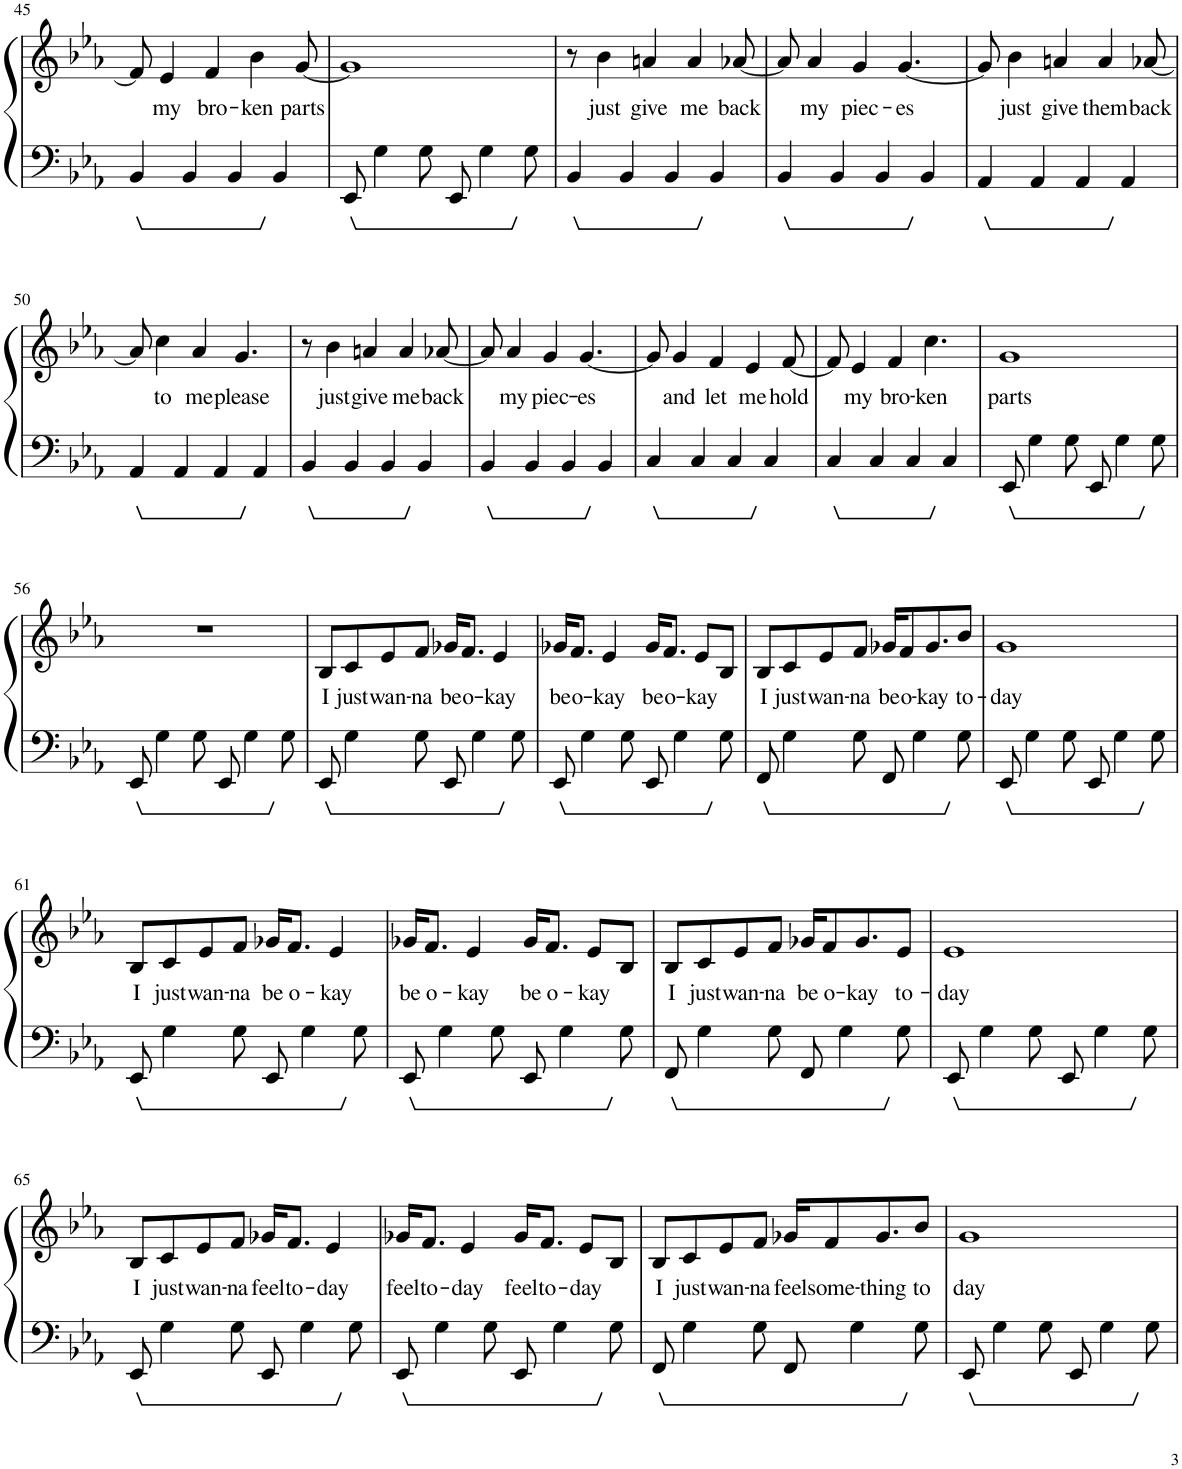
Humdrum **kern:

**kern	**kern	**text
*part1	*part1	*part1
*staff2	*staff1	*staff1
*I"Piano	*	*
*I'Pno.	*	*
!!LO:PB:g=z
*clefF4	*clefG2	*
*k[b-e-a-]	*k[b-e-a-]	*
*M4/4	*M4/4	*
=45	=45	=45
4BB-/	8f/]	.
!	!	!LO:LY:b
.	4e-/	my
4BB-/	.	.
!	!	!LO:LY:b
.	4f/	bro-
4BB-/	.	.
!	!	!LO:LY:b
.	4b-\	-ken
4BB-/	.	.
!	!	!LO:LY:b
.	[8g/	parts
=46	=46	=46
8EE-/	1g]	.
4G\	.	.
8G\	.	.
8EE-/	.	.
4G\	.	.
8G\	.	.
=47	=47	=47
4BB-/	8r	.
!	!	!LO:LY:b
.	4b-\	just
4BB-/	.	.
!	!	!LO:LY:b
.	4an/	give
4BB-/	.	.
!	!	!LO:LY:b
.	4a/	me
4BB-/	.	.
!	!	!LO:LY:b
.	[8a-X/	back
=48	=48	=48
4BB-/	8a-/]	.
!	!	!LO:LY:b
.	4a-/	my
4BB-/	.	.
!	!	!LO:LY:b
.	4g/	piec-
4BB-/	.	.
!	!	!LO:LY:b
.	[4.g/	-es
4BB-/	.	.
=49	=49	=49
4AA-/	8g/]	.
!	!	!LO:LY:b
.	4b-\	just
4AA-/	.	.
!	!	!LO:LY:b
.	4an/	give
4AA-/	.	.
!	!	!LO:LY:b
.	4a/	them
4AA-/	.	.
!	!	!LO:LY:b
.	[8a-X/	back
!!LO:LB:g=z
=50	=50	=50
4AA-/	8a-/]	.
!	!	!LO:LY:b
.	4cc\	to
4AA-/	.	.
!	!	!LO:LY:b
.	4a-/	me
4AA-/	.	.
!	!	!LO:LY:b
.	4.g/	please
4AA-/	.	.
=51	=51	=51
4BB-/	8r	.
!	!	!LO:LY:b
.	4b-\	just
4BB-/	.	.
!	!	!LO:LY:b
.	4an/	give
4BB-/	.	.
!	!	!LO:LY:b
.	4a/	me
4BB-/	.	.
!	!	!LO:LY:b
.	[8a-X/	back
=52	=52	=52
4BB-/	8a-/]	.
!	!	!LO:LY:b
.	4a-/	my
4BB-/	.	.
!	!	!LO:LY:b
.	4g/	piec-
4BB-/	.	.
!	!	!LO:LY:b
.	[4.g/	-es
4BB-/	.	.
=53	=53	=53
4C/	8g/]	.
!	!	!LO:LY:b
.	4g/	and
4C/	.	.
!	!	!LO:LY:b
.	4f/	let
4C/	.	.
!	!	!LO:LY:b
.	4e-/	me
4C/	.	.
!	!	!LO:LY:b
.	[8f/	hold
=54	=54	=54
4C/	8f/]	.
!	!	!LO:LY:b
.	4e-/	my
4C/	.	.
!	!	!LO:LY:b
.	4f/	bro-
4C/	.	.
!	!	!LO:LY:b
.	4.cc\	-ken
4C/	.	.
=55	=55	=55
!	!	!LO:LY:b
8EE-/	1g	parts
4G\	.	.
8G\	.	.
8EE-/	.	.
4G\	.	.
8G\	.	.
!!LO:LB:g=z
=56	=56	=56
8EE-/	1r	.
4G\	.	.
8G\	.	.
8EE-/	.	.
4G\	.	.
8G\	.	.
=57	=57	=57
!	!	!LO:LY:b
8EE-/	8B-/L	I
!	!	!LO:LY:b
4G\	8c/	just
!	!	!LO:LY:b
.	8e-/	wan-
!	!	!LO:LY:b
8G\	8f/J	-na
!	!	!LO:LY:b
8EE-/	16g-X/KL	be
!	!	!LO:LY:b
.	8.f/J	o-
4G\	.	.
!	!	!LO:LY:b
.	4e-/	-kay
8G\	.	.
=58	=58	=58
!	!	!LO:LY:b
8EE-/	16g-X/KL	be
!	!	!LO:LY:b
.	8.f/J	o-
4G\	.	.
!	!	!LO:LY:b
.	4e-/	-kay
8G\	.	.
!	!	!LO:LY:b
8EE-/	16g-/KL	be
!	!	!LO:LY:b
.	8.f/J	o-
4G\	.	.
!	!	!LO:LY:b
.	8e-/L	-kay
8G\	8B-/J	.
=59	=59	=59
!	!	!LO:LY:b
8FF/	8B-/L	I
!	!	!LO:LY:b
4G\	8c/	just
!	!	!LO:LY:b
.	8e-/	wan-
!	!	!LO:LY:b
8G\	8f/J	-na
!	!	!LO:LY:b
8FF/	16g-X/KL	be
!	!	!LO:LY:b
.	8f/	o-
4G\	.	.
!	!	!LO:LY:b
.	8.g-/	-kay
!	!	!LO:LY:b
8G\	8b-/J	to-
=60	=60	=60
!	!	!LO:LY:b
8EE-/	1g	-day
4G\	.	.
8G\	.	.
8EE-/	.	.
4G\	.	.
8G\	.	.
!!LO:LB:g=z
=61	=61	=61
!	!	!LO:LY:b
8EE-/	8B-/L	I
!	!	!LO:LY:b
4G\	8c/	just
!	!	!LO:LY:b
.	8e-/	wan-
!	!	!LO:LY:b
8G\	8f/J	-na
!	!	!LO:LY:b
8EE-/	16g-X/KL	be
!	!	!LO:LY:b
.	8.f/J	o-
4G\	.	.
!	!	!LO:LY:b
.	4e-/	-kay
8G\	.	.
=62	=62	=62
!	!	!LO:LY:b
8EE-/	16g-X/KL	be
!	!	!LO:LY:b
.	8.f/J	o-
4G\	.	.
!	!	!LO:LY:b
.	4e-/	-kay
8G\	.	.
!	!	!LO:LY:b
8EE-/	16g-/KL	be
!	!	!LO:LY:b
.	8.f/J	o-
4G\	.	.
!	!	!LO:LY:b
.	8e-/L	-kay
8G\	8B-/J	.
=63	=63	=63
!	!	!LO:LY:b
8FF/	8B-/L	I
!	!	!LO:LY:b
4G\	8c/	just
!	!	!LO:LY:b
.	8e-/	wan-
!	!	!LO:LY:b
8G\	8f/J	-na
!	!	!LO:LY:b
8FF/	16g-X/KL	be
!	!	!LO:LY:b
.	8f/	o-
4G\	.	.
!	!	!LO:LY:b
.	8.g-/	-kay
!	!	!LO:LY:b
8G\	8e-/J	to-
=64	=64	=64
!	!	!LO:LY:b
8EE-/	1e-	-day
4G\	.	.
8G\	.	.
8EE-/	.	.
4G\	.	.
8G\	.	.
!!LO:LB:g=z
=65	=65	=65
!	!	!LO:LY:b
8EE-/	8B-/L	I
!	!	!LO:LY:b
4G\	8c/	just
!	!	!LO:LY:b
.	8e-/	wan-
!	!	!LO:LY:b
8G\	8f/J	-na
!	!	!LO:LY:b
8EE-/	16g-X/KL	feel
!	!	!LO:LY:b
.	8.f/J	to-
4G\	.	.
!	!	!LO:LY:b
.	4e-/	-day
8G\	.	.
=66	=66	=66
!	!	!LO:LY:b
8EE-/	16g-X/KL	feel
!	!	!LO:LY:b
.	8.f/J	to-
4G\	.	.
!	!	!LO:LY:b
.	4e-/	-day
8G\	.	.
!	!	!LO:LY:b
8EE-/	16g-/KL	feel
!	!	!LO:LY:b
.	8.f/J	to-
4G\	.	.
!	!	!LO:LY:b
.	8e-/L	-day
8G\	8B-/J	.
=67	=67	=67
!	!	!LO:LY:b
8FF/	8B-/L	I
!	!	!LO:LY:b
4G\	8c/	just
!	!	!LO:LY:b
.	8e-/	wan-
!	!	!LO:LY:b
8G\	8f/J	-na
!	!	!LO:LY:b
8FF/	16g-X/KL	feel
!	!	!LO:LY:b
.	8f/	some-
4G\	.	.
!	!	!LO:LY:b
.	8.g-/	-thing
!	!	!LO:LY:b
8G\	8b-/J	to
=68	=68	=68
!	!	!LO:LY:b
8EE-/	1g	day
4G\	.	.
8G\	.	.
8EE-/	.	.
4G\	.	.
8G\	.	.
=	=	=
*-	*-	*-
